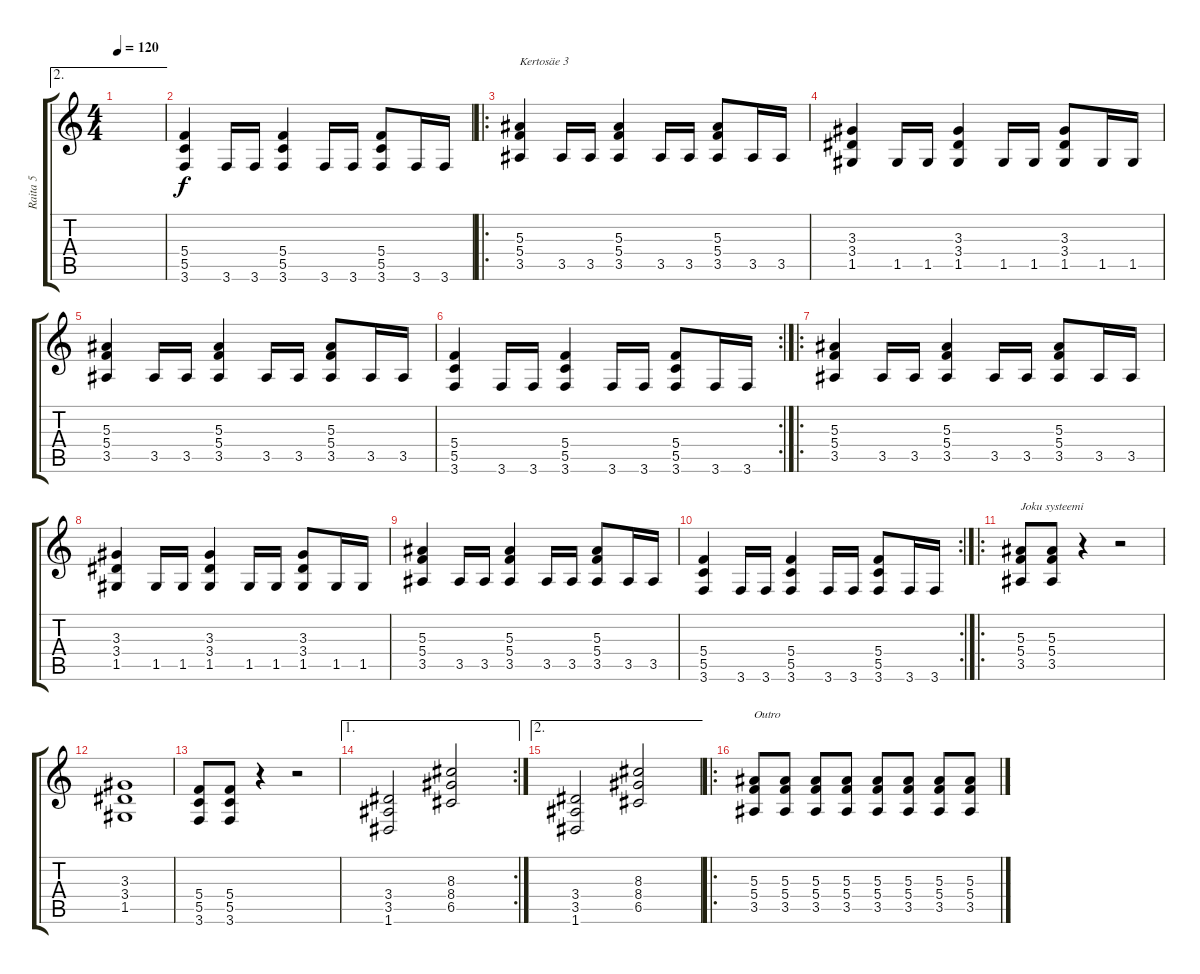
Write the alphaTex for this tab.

\track ("Raita 5" "Raita 5") {instrument distortionguitar}
\staff {score tabs}
\tuning (D4 A3 F3 C3 G2 D2) {hide}
\ae 2
\ts (4 4)
\tempo 120
\clef g2
\ks c
|
(5.4 5.5 3.6).4 3.6.16 3.6.16 (5.4 5.5 3.6).4 3.6.16 3.6.16 (5.4 5.5 3.6).8 3.6.16 3.6.16 |
\ro
(5.3 5.4 3.5).4{txt "Kertosäe 3"} 3.5.16 3.5.16 (5.3 5.4 3.5).4 3.5.16 3.5.16 (5.3 5.4 3.5).8 3.5.16 3.5.16 |
(3.3 3.4 1.5).4 1.5.16 1.5.16 (3.3 3.4 1.5).4 1.5.16 1.5.16 (3.3 3.4 1.5).8 1.5.16 1.5.16 |
(5.3 5.4 3.5).4 3.5.16 3.5.16 (5.3 5.4 3.5).4 3.5.16 3.5.16 (5.3 5.4 3.5).8 3.5.16 3.5.16 |
\rc 2
(5.4 5.5 3.6).4 3.6.16 3.6.16 (5.4 5.5 3.6).4 3.6.16 3.6.16 (5.4 5.5 3.6).8 3.6.16 3.6.16 |
\ro
(5.3 5.4 3.5).4 3.5.16 3.5.16 (5.3 5.4 3.5).4 3.5.16 3.5.16 (5.3 5.4 3.5).8 3.5.16 3.5.16 |
(3.3 3.4 1.5).4 1.5.16 1.5.16 (3.3 3.4 1.5).4 1.5.16 1.5.16 (3.3 3.4 1.5).8 1.5.16 1.5.16 |
(5.3 5.4 3.5).4 3.5.16 3.5.16 (5.3 5.4 3.5).4 3.5.16 3.5.16 (5.3 5.4 3.5).8 3.5.16 3.5.16 |
\rc 2
(5.4 5.5 3.6).4 3.6.16 3.6.16 (5.4 5.5 3.6).4 3.6.16 3.6.16 (5.4 5.5 3.6).8 3.6.16 3.6.16 |
\ro
(5.3 5.4 3.5).8{txt "Joku systeemi"} (5.3 5.4 3.5).8 r.4 r.2 |
(3.3 3.4 1.5).1 |
(5.4 5.5 3.6).8 (5.4 5.5 3.6).8 r.4 r.2 |
\ae 1
\rc 2
(3.4 3.5 1.6).2 (8.3 8.4 6.5).2 |
\ae 2
(3.4 3.5 1.6).2 (8.3 8.4 6.5).2 |
\ro
(5.3 5.4 3.5).8{txt "Outro"} (5.3 5.4 3.5).8 (5.3 5.4 3.5).8 (5.3 5.4 3.5).8 (5.3 5.4 3.5).8 (5.3 5.4 3.5).8 (5.3 5.4 3.5).8 (5.3 5.4 3.5).8
